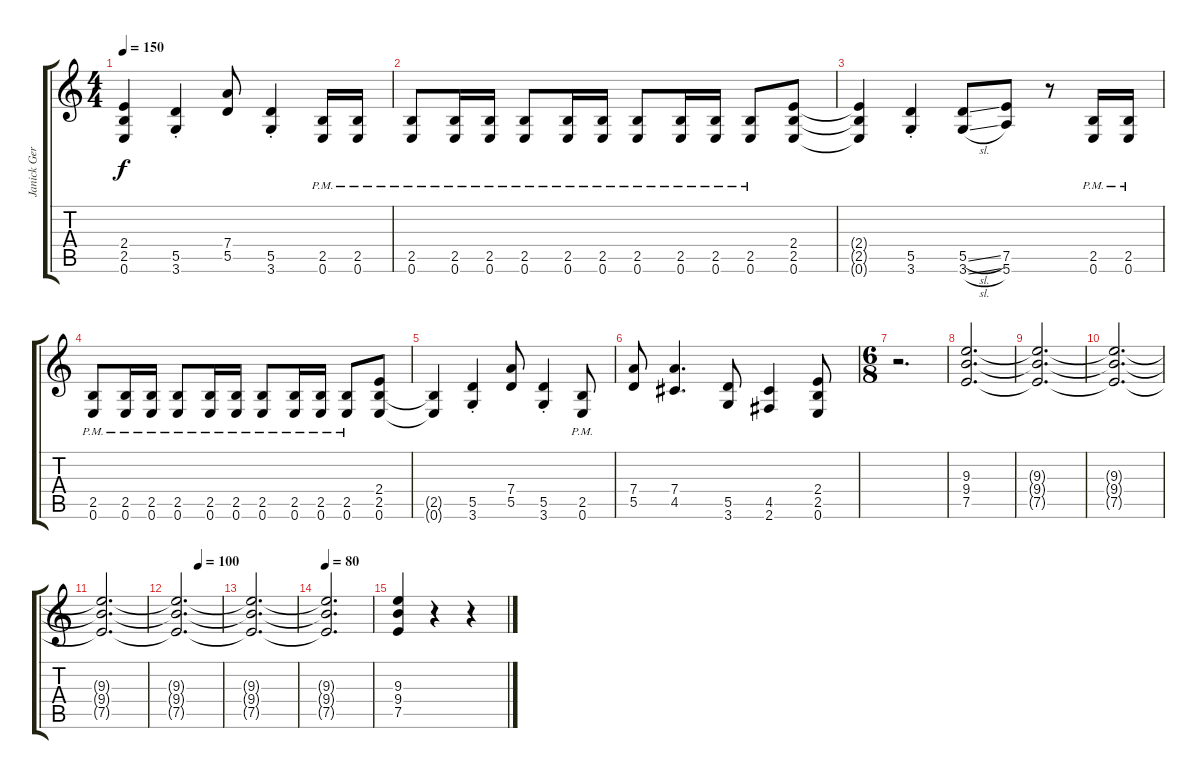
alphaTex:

\track ("Janick Gers" "Janick Ger") {instrument distortionguitar}
\staff {score tabs}
\tuning (E4 B3 G3 D3 A2 E2) {hide}
\ts (4 4)
\tempo 150
\clef g2
\ks c
(2.4{t} 2.5{t} 0.6{t}).4{dy f} (5.5{st} 3.6{st}).4 (7.4 5.5).8 (5.5{st} 3.6{st}).4 (2.5{pm} 0.6{pm}).16 (2.5{pm} 0.6{pm}).16 |
(2.5{pm} 0.6{pm}).8 (2.5{pm} 0.6{pm}).16 (2.5{pm} 0.6{pm}).16 (2.5{pm} 0.6{pm}).8 (2.5{pm} 0.6{pm}).16 (2.5{pm} 0.6{pm}).16 (2.5{pm} 0.6{pm}).8 (2.5{pm} 0.6{pm}).16 (2.5{pm} 0.6{pm}).16 (2.5{pm} 0.6{pm}).8 (2.4 2.5 0.6).8 |
(2.4{t} 2.5{t} 0.6{t}).4 (5.5{st} 3.6{st}).4 (5.5{sl} 3.6{sl}).8 (7.5 5.6).8 r.8 (2.5{pm} 0.6{pm}).16 (2.5{pm} 0.6{pm}).16 |
(2.5{pm} 0.6{pm}).8 (2.5{pm} 0.6{pm}).16 (2.5{pm} 0.6{pm}).16 (2.5{pm} 0.6{pm}).8 (2.5{pm} 0.6{pm}).16 (2.5{pm} 0.6{pm}).16 (2.5{pm} 0.6{pm}).8 (2.5{pm} 0.6{pm}).16 (2.5{pm} 0.6{pm}).16 (2.5{pm} 0.6{pm}).8 (2.4 2.5 0.6).8 |
(2.5{t} 0.6{t}).4 (5.5{st} 3.6{st}).4 (7.4 5.5).8 (5.5{st} 3.6{st}).4 (2.5{pm} 0.6{pm}).8 |
(7.4 5.5).8 (7.4 4.5).4{d} (5.5 3.6).8 (4.5 2.6).4 (2.4 2.5 0.6).8 |
\ts (6 8)
r.2{d volume 9} |
(9.3 9.4 7.5).2{d} |
(9.3{t} 9.4{t} 7.5{t}).2{d} |
(9.3{t} 9.4{t} 7.5{t}).2{d} |
(9.3{t} 9.4{t} 7.5{t}).2{d} |
\tempo (100 0.5)
(9.3{t} 9.4{t} 7.5{t}).2{d} |
(9.3{t} 9.4{t} 7.5{t}).2{d} |
\tempo 80
(9.3{t} 9.4{t} 7.5{t}).2{d} |
(9.3 9.4 7.5).4 r.4 r.4
